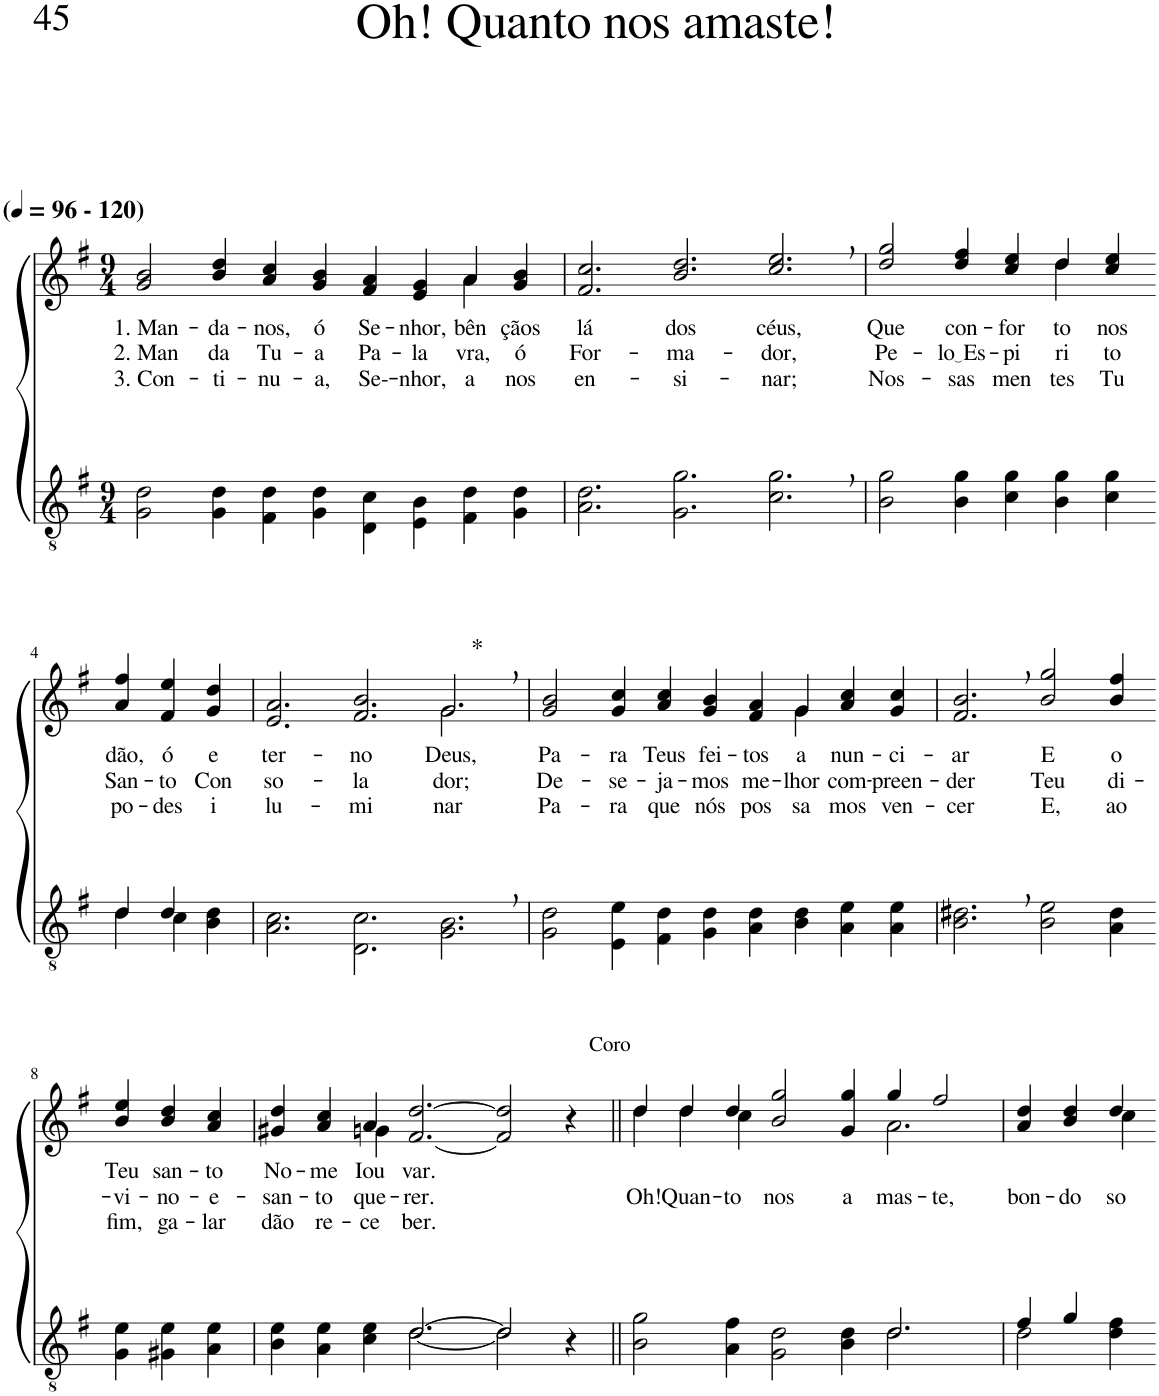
**kern	**kern	**text	**text	**text	**harte
*part2	*part1	*part1	*part1	*part1	*part1
*staff2	*staff1	*staff1	*staff1	*staff1	*
*I"Parte III e IV	*I"Parte I e II	*	*	*	*
*clefGv2	*clefG2	*	*	*	*
*Trd4c7	*Trd4c7	*	*	*	*
*k[f#]	*k[f#]	*	*	*	*
*M9/4	*M9/4	*	*	*	*
*MM96	*MM96	*	*	*	*
=1	=1	=1	=1	=1	=1
*	*^	*	*	*	*
!	!LO:TX:a:B:t=(	!	!	!	!	!
!	!LO:TX:a:B:t=- 120)	!	!	!	!	!
!	!	!	!LO:LY:b	!LO:LY:b	!LO:LY:b	!
2G\ 2d\	1..ryy	2g/ 2b/	1. Man-	2. Man	3. Con-	.
!	!	!	!LO:LY:b	!LO:LY:b	!LO:LY:b	!
4G\ 4d\	.	4b/ 4dd/	-da-	da	-ti-	.
!	!	!	!LO:LY:b	!LO:LY:b	!LO:LY:b	!
4F#\ 4d\	.	4a/ 4cc/	-nos,	Tu-	-nu-	.
!	!	!	!LO:LY:b	!LO:LY:b	!LO:LY:b	!
4G\ 4d\	.	4g/ 4b/	ó	-a	-a,	.
!	!	!	!LO:LY:b	!LO:LY:b	!LO:LY:b	!
4D\ 4c\	.	4f#/ 4a/	Se-	Pa-	Se--	.
!	!	!	!LO:LY:b	!LO:LY:b	!LO:LY:b	!
4E\ 4B\	.	4e/ 4g/	-nhor,	-la-	-nhor,	.
!	!	!	!LO:LY:b	!LO:LY:b	!LO:LY:b	!
4F#\ 4d\	4a\	4a/	bên-	-vra,	a	.
!	!	!	!LO:LY:b	!LO:LY:b	!LO:LY:b	!
4G\ 4d\	4ryy	4g/ 4b/	-çãos	ó	nos	.
=2	=2	=2	=2	=2	=2	=2
!	!	!	!LO:LY:b	!LO:LY:b	!LO:LY:b	!
*	*v	*v	*	*	*	*
2.A\ 2.d\	2.f#/ 2.cc/	lá	For-	en-	.
!	!	!LO:LY:b	!LO:LY:b	!LO:LY:b	!
2.G\ 2.g\	2.b/ 2.dd/	dos	-ma-	-si-	.
!	!	!LO:LY:b	!LO:LY:b	!LO:LY:b	!
2.c\, 2.g\,	2.cc/, 2.ee/,	céus,	-dor,	-nar;	.
=3	=3	=3	=3	=3	=3
!	!	!LO:LY:b	!LO:LY:b	!LO:LY:b	!
*	*^	*	*	*	*
2B\ 2g\	2dd/ 2gg/	1ryy	Que	Pe-	Nos-	.
!	!	!	!LO:LY:b	!LO:LY:b	!LO:LY:b	!
4B\ 4g\	4dd/ 4ff#/	.	con-	lo Es	-sas	.
!	!	!	!LO:LY:b	!LO:LY:b	!LO:LY:b	!
4c\ 4g\	4cc/ 4ee/	.	-for-	-pi-	men-	.
!	!	!	!LO:LY:b	!LO:LY:b	!LO:LY:b	!
4B\ 4g\	4dd/	4dd\	-to	-ri-	-tes	.
!	!	!	!LO:LY:b	!LO:LY:b	!LO:LY:b	!
4c\ 4g\	4cc/ 4ee/	4ryy	nos	-to	Tu	.
!!LO:LB:g=z
=4-	=4-	=4-	=4-	=4-	=4-	=4-
*^	*	*	*	*	*	*
!	!	!	!	!LO:LY:b	!LO:LY:b	!LO:LY:b	!
*	*	*v	*v	*	*	*	*
4d/	4d\	4a/ 4ff#/	dão,	San-	po-	.
!	!	!	!LO:LY:b	!LO:LY:b	!LO:LY:b	!
4d/	4c\	4f#/ 4ee/	ó	-to	-des	.
!	!	!	!LO:LY:b	!LO:LY:b	!LO:LY:b	!
4ryy	4B\ 4d\	4g/ 4dd/	e-	Con-	i-	.
=5	=5	=5	=5	=5	=5	=5
*	*	*^	*	*	*	*
!	!	!	!	!LO:LY:b	!LO:LY:b	!LO:LY:b	!
*v	*v	*	*	*	*	*	*
2.A\ 2.c\	1.ryy	2.e/ 2.a/	-ter-	-so-	-lu-	.
!	!	!	!LO:LY:b	!LO:LY:b	!LO:LY:b	!
2.D\ 2.c\	.	2.f#/ 2.b/	-no	-la-	-mi-	.
!	!	!	!LO:LY:b	!LO:LY:b	!LO:LY:b	!LO:H:kt=*
2.G\, 2.B\,	2.g,\	2.g/	Deus,	-dor;	-nar	N
=6	=6	=6	=6	=6	=6	=6
!	!	!	!LO:LY:b	!LO:LY:b	!LO:LY:b	!
2G\ 2d\	2g/ 2b/	1.ryy	Pa-	De-	Pa-	.
!	!	!	!LO:LY:b	!LO:LY:b	!LO:LY:b	!
4E\ 4e\	4g/ 4cc/	.	-ra	-se-	-ra	.
!	!	!	!LO:LY:b	!LO:LY:b	!LO:LY:b	!
4F#\ 4d\	4a/ 4cc/	.	Teus	-ja-	que	.
!	!	!	!LO:LY:b	!LO:LY:b	!LO:LY:b	!
4G\ 4d\	4g/ 4b/	.	fei-	-mos	nós	.
!	!	!	!LO:LY:b	!LO:LY:b	!LO:LY:b	!
4A\ 4d\	4f#/ 4a/	.	-tos	me-	pos-	.
!	!	!	!	!LO:LY:b	!	!
!	!	!	!LO:LY:b	!	!LO:LY:b	!
4B\ 4d\	4g/	4g\	a-	.	-sa-	.
!	!	!	!LO:LY:b	!LO:LY:b	!LO:LY:b	!
4A\ 4e\	4a/ 4cc/	2ryy	-nun-	com-	-mos	.
!	!	!	!LO:LY:b	!LO:LY:b	!LO:LY:b	!
4A\ 4e\	4g/ 4cc/	.	-ci-	-preen-	ven-	.
*	*v	*v	*	*	*	*
=7	=7	=7	=7	=7	=7
!	!	!LO:LY:b	!LO:LY:b	!LO:LY:b	!
2.B\, 2.d#X\,	2.f#/, 2.b/,	-ar	-der	-cer	.
!	!	!LO:LY:b	!LO:LY:b	!LO:LY:b	!
2B\ 2e\	2b/ 2gg/	E	Teu	E,	.
!	!	!LO:LY:b	!LO:LY:b	!LO:LY:b	!
4A\ 4d#\	4b/ 4ff#/	o	di-	ao	.
!!LO:LB:g=z
=8-	=8-	=8-	=8-	=8-	=8-
!	!	!LO:LY:b	!LO:LY:b	!LO:LY:b	!
4G\ 4e\	4b/ 4ee/	Teu	-vi-	fim,	.
!	!	!LO:LY:b	!LO:LY:b	!LO:LY:b	!
4G#X\ 4e\	4b/ 4dd/	san-	-no-	ga-	.
!	!	!LO:LY:b	!LO:LY:b	!LO:LY:b	!
4A\ 4e\	4a/ 4cc/	-to	-e-	-lar	.
=9	=9	=9	=9	=9	=9
*^	*	*	*	*	*
!	!	!	!LO:LY:b	!LO:LY:b	!LO:LY:b	!
*	*	*^	*	*	*	*
2.ryy	4B\ 4e\	4g#X/ 4dd/	2ryy	No-	-san-	dão	.
!	!	!	!	!LO:LY:b	!LO:LY:b	!LO:LY:b	!
.	4A\ 4e\	4a/ 4cc/	.	-me	-to	re-	.
!	!	!	!	!LO:LY:b	!LO:LY:b	!LO:LY:b	!
.	4c\ 4e\	4a/	4gn\	Iou	que-	-ce	.
!	!	!	!	!LO:LY:b	!LO:LY:b	!LO:LY:b	!
[2.d/	[2.d\	[2.f#/ [2.dd/	1.ryy	var.	-rer.	ber.	.
2d/]	2d\]	2f#/] 2dd/]	.	.	.	.	.
4r	4ryy	4r	.	.	.	.	.
=10||	=10||	=10||	=10||	=10||	=10||	=10||	=10||
!	!	!LO:TX:a:t=Coro	!	!	!	!	!
!	!	!	!	!	!LO:LY:b	!	!
1.ryy	2B\ 2g\	4dd/	4dd\	.	Oh!	.	.
!	!	!	!	!	!LO:LY:b	!	!
.	.	4dd/	4dd\	.	Quan-	.	.
!	!	!	!	!	!LO:LY:b	!	!
.	4A\ 4f#\	4dd/	4cc\	.	-to	.	.
!	!	!	!	!	!LO:LY:b	!	!
.	2G\ 2d\	2b/ 2gg/	2.ryy	.	nos	.	.
!	!	!	!	!	!LO:LY:b	!	!
.	4B\ 4d\	4g/ 4gg/	.	.	a-	.	.
!	!	!	!	!	!LO:LY:b	!	!
2.d/	2.d\	4gg/	2.a\	.	-mas-	.	.
!	!	!	!	!	!LO:LY:b	!	!
.	.	2ff#/	.	.	-te,	.	.
=11	=11	=11	=11	=11	=11	=11	=11
!	!	!	!	!	!LO:LY:b	!	!
4f#/	2d\	2ryy	4a/ 4dd/	.	bon-	.	.
!	!	!	!	!	!LO:LY:b	!	!
4g/	.	.	4b/ 4dd/	.	-do-	.	.
!	!	!	!	!	!LO:LY:b	!	!
4ryy	4d\ 4f#\	4cc\	4dd/	.	-so	.	.
*v	*v	*	*	*	*	*	*
*	*v	*v	*	*	*	*
=-	=-	=-	=-	=-	=-
*-	*-	*-	*-	*-	*-
